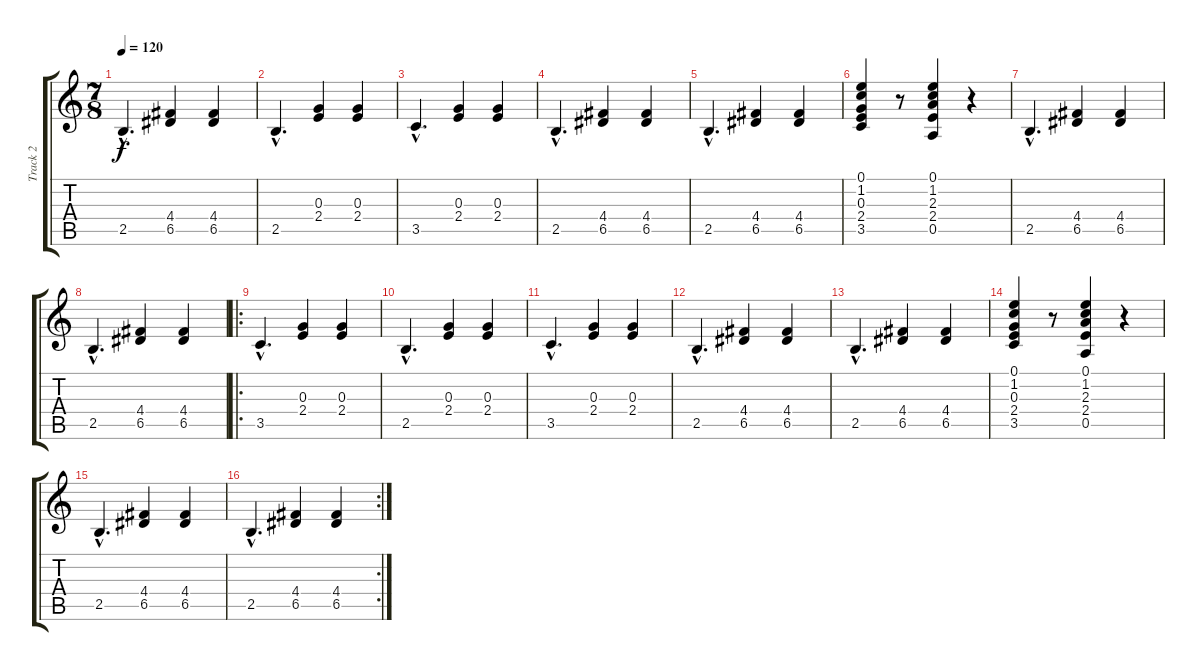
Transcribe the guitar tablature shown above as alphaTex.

\track ("Track 2" "Track 2") {instrument acousticguitarnylon}
\staff {score tabs}
\tuning (E4 B3 G3 D3 A2 E2) {hide}
\ts (7 8)
\tempo 120
\clef g2
\ks c
2.5{hac}.4{d dy f instrument acousticguitarnylon} (4.4 6.5).4 (4.4 6.5).4 |
2.5{hac}.4{d} (0.3 2.4).4 (0.3 2.4).4 |
3.5{hac}.4{d} (0.3 2.4).4 (0.3 2.4).4 |
2.5{hac}.4{d} (4.4 6.5).4 (4.4 6.5).4 |
2.5{hac}.4{d} (4.4 6.5).4 (4.4 6.5).4 |
(0.1 1.2 0.3 2.4 3.5).4 r.8 (0.1 1.2 2.3 2.4 0.5).4 r.4 |
2.5{hac}.4{d} (4.4 6.5).4 (4.4 6.5).4 |
2.5{hac}.4{d} (4.4 6.5).4 (4.4 6.5).4 |
\ro
3.5{hac}.4{d} (0.3 2.4).4 (0.3 2.4).4 |
2.5{hac}.4{d} (0.3 2.4).4 (0.3 2.4).4 |
3.5{hac}.4{d} (0.3 2.4).4 (0.3 2.4).4 |
2.5{hac}.4{d} (4.4 6.5).4 (4.4 6.5).4 |
2.5{hac}.4{d} (4.4 6.5).4 (4.4 6.5).4 |
(0.1 1.2 0.3 2.4 3.5).4 r.8 (0.1 1.2 2.3 2.4 0.5).4 r.4 |
2.5{hac}.4{d} (4.4 6.5).4 (4.4 6.5).4 |
\rc 2
2.5{hac}.4{d} (4.4 6.5).4 (4.4 6.5).4
